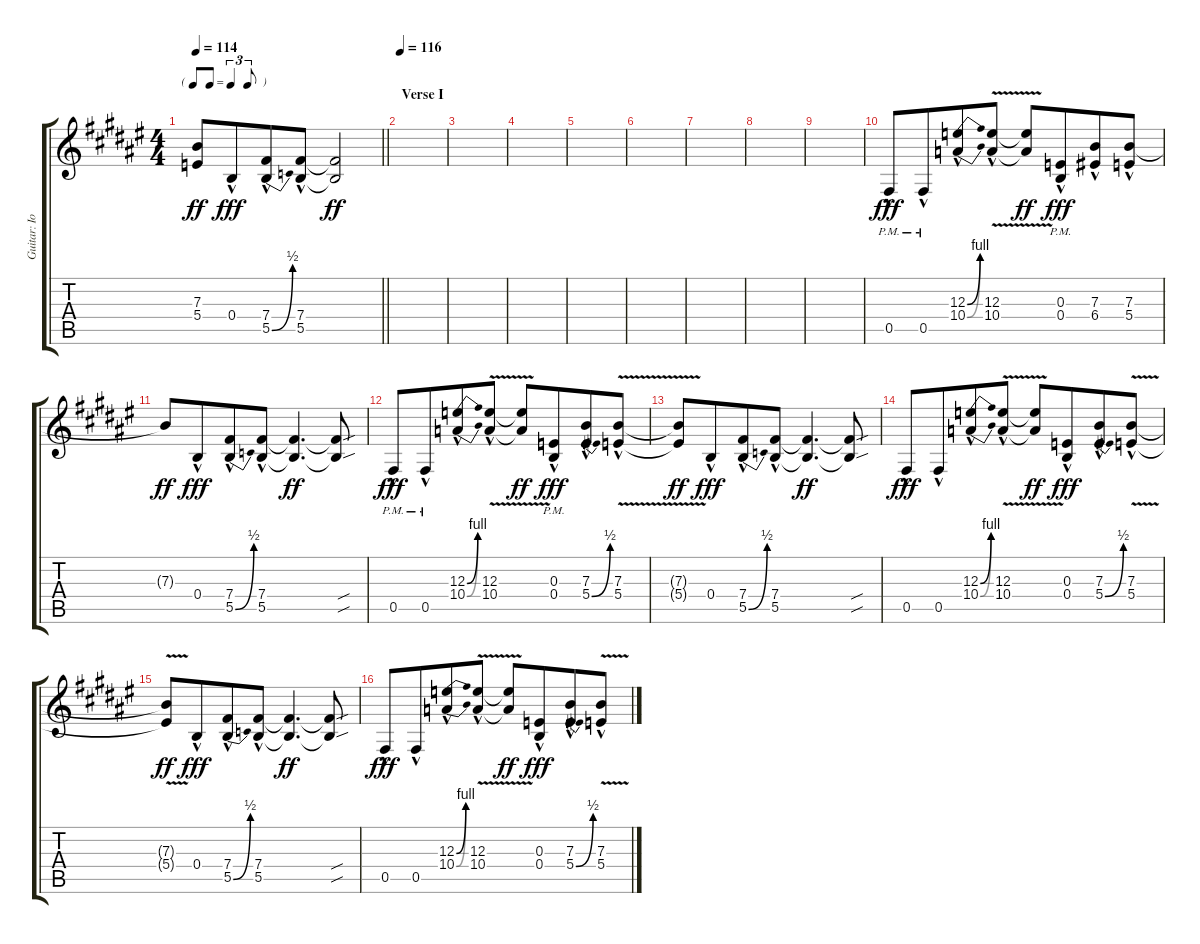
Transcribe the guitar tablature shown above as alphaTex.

\track ("Guitar: Iommi" "Guitar: Io") {instrument distortionguitar}
\staff {score tabs}
\tuning (Db4 Ab3 E3 B2 Gb2 Db2) {hide}
\ts (4 4)
\tf triplet8th
\tempo 114
\clef g2
\barLineRight lightlight
\ks f#
(7.3{t} 5.4{t}).8{dy ff} 0.4{hac}.8{dy fff beam merge} (7.4{hac} 5.5{be (bend 0 0 60 2) hac}).8 (7.4{hac} 5.5{hac}).8 (7.4{t} 5.5{t}).2{dy ff} |
\section ("" "Verse I")
\tempo 116
|
|
|
|
|
|
|
|
0.5{hac pm}.8{dy fff} 0.5{hac pm}.8{beam merge} (12.3{be (bend 0 0 60 4) hac} 10.4{be (bend 0 0 60 4) hac}).8 (12.3{hac} 10.4{v hac}).8 (12.3{t} 10.4{t}).8{dy ff} (0.3{hac pm} 0.4{hac pm}).8{dy fff beam merge} (7.3{hac} 6.4{hac}).8 (7.3{hac} 5.4{hac}).8 |
7.3{t}.8{dy ff} 0.4{hac}.8{dy fff beam merge} (7.4{hac} 5.5{be (bend 0 0 60 2) hac}).8 (7.4{hac} 5.5{hac}).8 (7.4{t} 5.5{t}).4{d dy ff} (7.4{sou t} 5.5{sou t}).8 |
0.5{hac pm}.8{dy fff} 0.5{hac pm}.8{beam merge} (12.3{be (bend 0 0 60 4) hac} 10.4{be (bend 0 0 60 4) hac}).8 (12.3{hac} 10.4{v hac}).8 (12.3{t} 10.4{t}).8{dy ff} (0.3{hac pm} 0.4{hac pm}).8{dy fff beam merge} (7.3{hac} 5.4{be (bend 0 0 60 2) hac}).8 (7.3{hac} 5.4{v hac}).8 |
(7.3{t} 5.4{t}).8{dy ff} 0.4{hac}.8{dy fff beam merge} (7.4{hac} 5.5{be (bend 0 0 60 2) hac}).8 (7.4{hac} 5.5{hac}).8 (7.4{t} 5.5{t}).4{d dy ff} (7.4{sou t} 5.5{sou t}).8 |
0.5{hac}.8{dy fff} 0.5{hac}.8{beam merge} (12.3{be (bend 0 0 60 4) hac} 10.4{be (bend 0 0 60 4) hac}).8 (12.3{hac} 10.4{v hac}).8 (12.3{t} 10.4{t}).8{dy ff} (0.3{hac} 0.4{hac}).8{dy fff beam merge} (7.3{hac} 5.4{be (bend 0 0 60 2) hac}).8 (7.3{hac} 5.4{v hac}).8 |
(7.3{t} 5.4{t}).8{dy ff} 0.4{hac}.8{dy fff beam merge} (7.4{hac} 5.5{be (bend 0 0 60 2) hac}).8 (7.4{hac} 5.5{hac}).8 (7.4{t} 5.5{t}).4{d dy ff} (7.4{sou t} 5.5{sou t}).8 |
0.5{hac}.8{dy fff} 0.5{hac}.8{beam merge} (12.3{be (bend 0 0 60 4) hac} 10.4{be (bend 0 0 60 4) hac}).8 (12.3{hac} 10.4{v hac}).8 (12.3{t} 10.4{t}).8{dy ff} (0.3{hac} 0.4{hac}).8{dy fff beam merge} (7.3{hac} 5.4{be (bend 0 0 60 2) hac}).8 (7.3{hac} 5.4{v hac}).8
